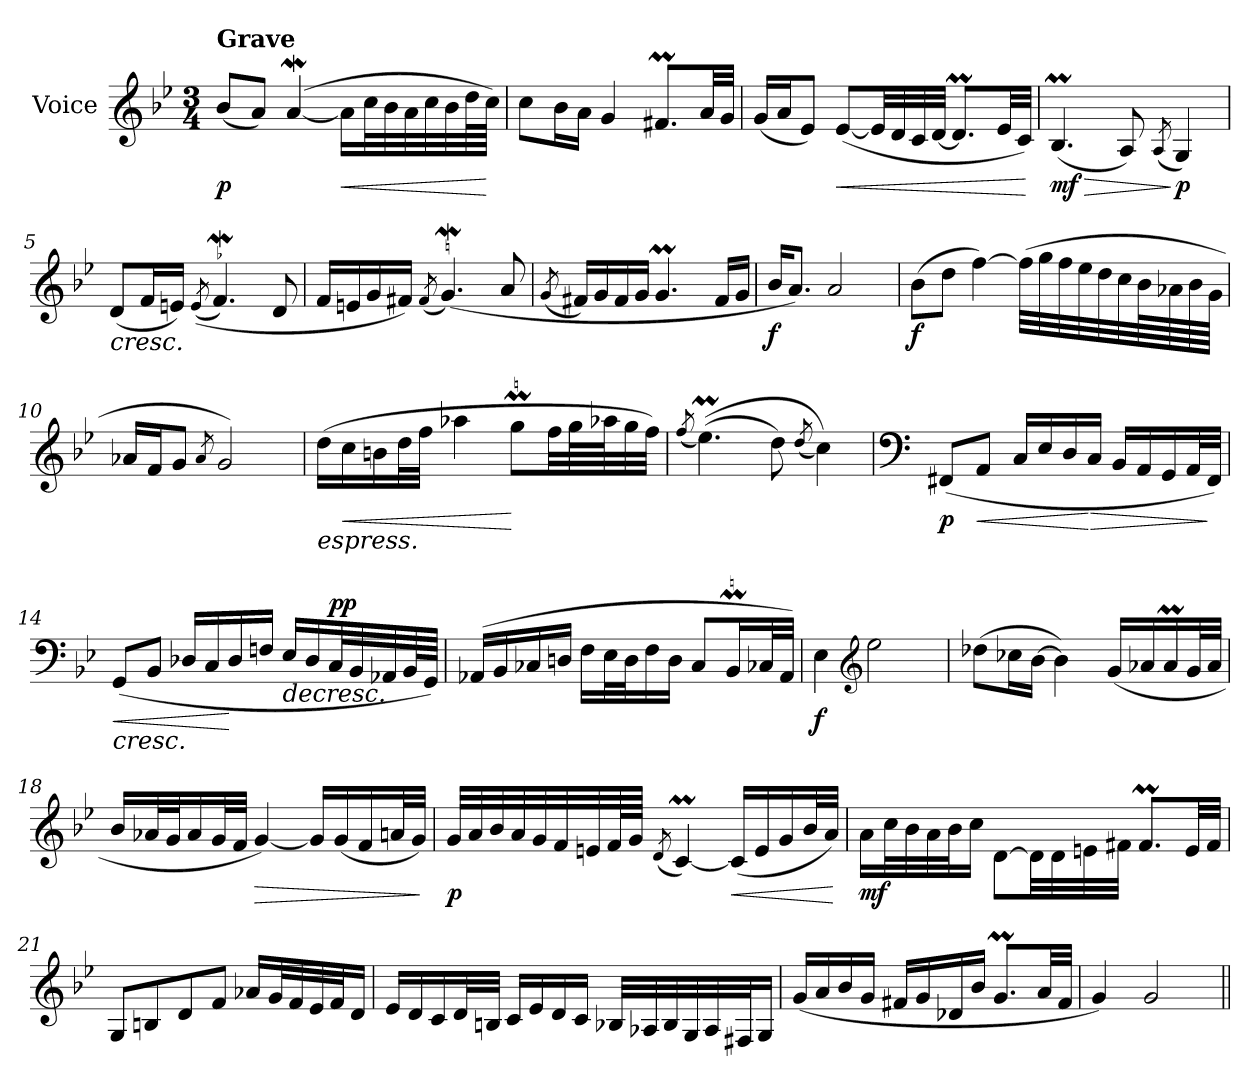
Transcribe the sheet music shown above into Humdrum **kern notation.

**kern	**dynam
*part1	*part1
*staff1	*staff1
*I"Voice	*
*I'V	*
*clefG2	*
*k[b-e-]	*
*M3/4	*
=1	=1
!LO:TX:a:B:t=Grave	!
!	!LO:DY:b
(<8b-/L	p
8a/J)	.
(>[4aW/	.
!	!LO:HP:b
16a\LL]	<
32cc\L	.
32b-\	.
32a\	.
32cc\	.
32b-\	.
64dd\L	.
64cc\JJJJ)	[
=2	=2
8cc\L	.
16b-\L	.
16a\JJ	.
4g/	.
8.f#Xm/L	.
32a/LL	.
32g/JJJ	.
=3	=3
(<16g/LL	.
16a/J	.
8e-/J)	.
!	!LO:HP:b
(>[8e-/L	<
32e-/LL]	.
32d/	.
32c/	.
[32d/JJJ	.
8.dm/L]	.
32e-/LL	.
32c/JJJ)	.
.	[
=4	=4
!	!LO:HP:b
!	!LO:DY:n=1:b
(>4.B-M/	> mf
8A/)	.
(<8qA/	.
!	!LO:DY:n=2:b
4G/)	] p
!!LO:LB:g=z
=5	=5
!LO:TX:b:i:t=cresc.	!
(<8d/L	.
16f/L	.
16en/JJ)	.
(<(<8qe/	.
4.fW/)	.
8d/	.
=6	=6
16f/LL	.
16en/	.
16g/	.
16f#X/JJ)	.
(<8qf#/	.
(<4.gW/)	.
8a/	.
=7	=7
(<8qg/	.
16f#X/LL)	.
16g/	.
16f#/	.
16g/JJ	.
4.gM/	.
16f#/LL	.
16g/JJ	.
=8	=8
!	!LO:DY:b
16b-/KL	f
8.a/J)	.
2a/	.
!!LO:LB:g=z
=9	=9
!	!LO:DY:b
(>8b-\L	f
8dd\J	.
[4ff\)	.
(>32ff\LLL]	.
32gg\	.
32ff\	.
32ee-\	.
32dd\	.
32cc\	.
64b-\L	.
64a-X\	.
64b-\	.
64g\JJJJ	.
=10	=10
16a-X/LL	.
16f/J	.
8g/J	.
8qa-/	.
2g/)	.
=11	=11
!LO:TX:b:i:t=espress.	!
(>16dd\LL	.
!	!LO:HP:b
16cc\	<
16bn\	.
32dd\L	.
32ff\JJJ	.
4aa-X\	.
8ggM\L	[
32ff\LL	.
64gg\L	.
64aa-\J	.
32gg\	.
32ff\JJJ)	.
=12	=12
(<8qff/	.
(>(>4.ee-M\)	.
8dd\)	.
(<8qdd/	.
4cc\))	.
!!LO:LB:g=z
=13	=13
*clefF4	*
!	!LO:DY:b
(>8FF#X/L	p
!	!LO:HP:b
8AA/J	<
16C/LL	.
16E-/	.
16D/	.
!	!LO:HP:n=1:b
16C/JJ	[ >
16BB-/LL	.
16AA/	.
16GG/	.
32AA/L	.
32FF#/JJJ)	]
=14	=14
!LO:TX:b:i:t=cresc.	!
!	!LO:HP:b
(>8GG/L	<
8BB-/J	.
16D-X/LL	.
16C/	.
16D-/	[
16Fn/JJ	.
!	!LO:HP:b
16E-/LL	>
16D-/	.
!	!LO:DY:a
!	!LO:DY:n=1:a
32C/L	p p
32BB-/	.
32AA-X/	.
64BB-/L	.
64GG/JJJJ)	.
.	]
=15	=15
(>16AA-X/LL	.
16BB-/	.
16C-X/	.
16Dn/JJ	.
16F\LL	.
32E-\L	.
32D\J	.
16F\	.
16D\JJ	.
8C-/L	.
16BB-M/L	.
32C-/L	.
32AA-/JJJ)	.
!!LO:LB:g=z
=16	=16
!	!LO:DY:b
4E-\	f
*clefG2	*
2ee-\	.
=17	=17
(>8dd-X\L	.
16cc-X\L	.
[16b-\JJ	.
4b-\])	.
(<16g/LL	.
16a-X/	.
16a-M/	.
32g/L	.
32a-/JJJ	.
=18	=18
16b-/LL	.
32a-X/L	.
32g/J	.
16a-/	.
32g/L	.
32f/JJJ	.
!	!LO:HP:b
[4g/)	>
16g/LL]	.
(<16g/	.
16f/	.
32an/L	.
32g/JJJ)	.
.	]
!!LO:LB:g=z
=19	=19
!	!LO:DY:b
32g/LLL	p
32a/	.
32b-/	.
32a/	.
32g/	.
32f/	.
32en/	.
64f/L	.
64g/JJJJ	.
(<8qd/	.
[4cM/)	.
!	!LO:HP:b
(<16c/LL]	<
16e/	.
16g/	.
32b-/L	.
32a/JJJ)	.
.	[
=20	=20
!	!LO:DY:b
16a\LL	mf
32cc\L	.
32b-\	.
32a\	.
32b-\J	.
16cc\JJ	.
[8d\L	.
32d\LL]	.
32d\	.
32en\	.
32f#X\JJJ	.
8.f#m/L	.
32e/LL	.
32f#/JJJ	.
!!LO:LB:g=z
=21	=21
8G/L	.
8Bn/	.
8d/	.
8f/J	.
16a-X/LL	.
32g/L	.
32f/	.
32e-/	.
32f/J	.
16d/JJ	.
=22	=22
16e-/LL	.
16d/	.
16c/	.
32d/L	.
32Bn/JJJ	.
16c/LL	.
16e-/	.
16d/	.
16c/JJ	.
32B-X/LLL	.
32A-X/	.
32B-/	.
32G/	.
32A-/	.
32F#X/J	.
16G/JJ	.
!!LO:LB:g=z
=23	=23
(<16g/LL	.
16a/	.
16b-/	.
16g/JJ	.
16f#X/LL	.
16g/	.
16d-Xi/	.
16b-/JJ	.
8.gM/L	.
32a/LL	.
32f#/JJJ	.
=24	=24
4g/)	.
2g/	.
=||	=||
*-	*-
